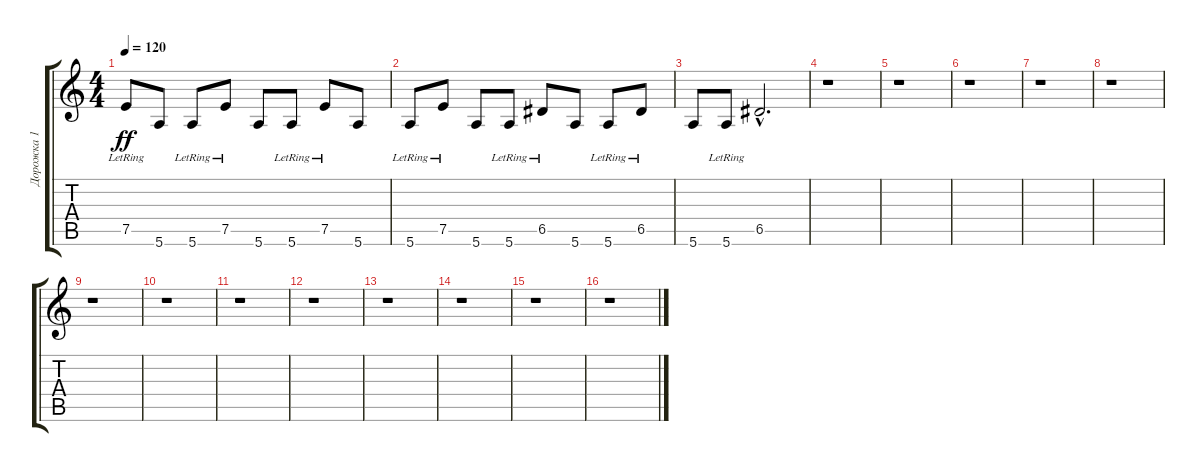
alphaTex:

\track ("Дорожка 1" "Дорожка 1") {instrument acousticguitarsteel}
\staff {score tabs}
\tuning (E4 B3 G3 D3 A2 E2) {hide}
\ts (4 4)
\tempo 120
\clef g2
\ks c
7.5{lr}.8{dy ff} 5.6.8 5.6{lr}.8 7.5{lr}.8 5.6.8 5.6{lr}.8 7.5{lr}.8 5.6.8 |
5.6{lr}.8 7.5{lr}.8 5.6.8 5.6{lr}.8 6.5{lr}.8 5.6.8 5.6{lr}.8 6.5{lr}.8 |
5.6.8 5.6{lr}.8 6.5{hac}.2{d} |
r.1 |
r.1 |
r.1 |
r.1 |
r.1 |
r.1 |
r.1 |
r.1 |
r.1 |
r.1 |
r.1 |
r.1 |
r.1
